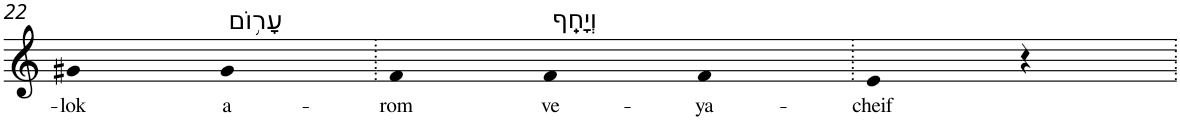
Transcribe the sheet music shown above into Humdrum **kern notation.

**kern	**text
*part1	*part1
*staff1	*staff1
*I"Piano	*
*I'Pno	*
!!LO:PB:g=z
*clefG2	*
*k[]	*
=22	=22
!	!LO:LY:b
4g#X	-lok
!LO:TX:a:t=עָר֥וֹם	!
!	!LO:LY:b
4g#	a-
=23.	=23.
!	!LO:LY:b
4f	-rom
!LO:TX:a:t=וְיָחֵֽף	!
!	!LO:LY:b
4f	ve-
!	!LO:LY:b
4f	-ya-
=24.	=24.
!	!LO:LY:b
4e	-cheif
4r	.
=.	=.
*-	*-
